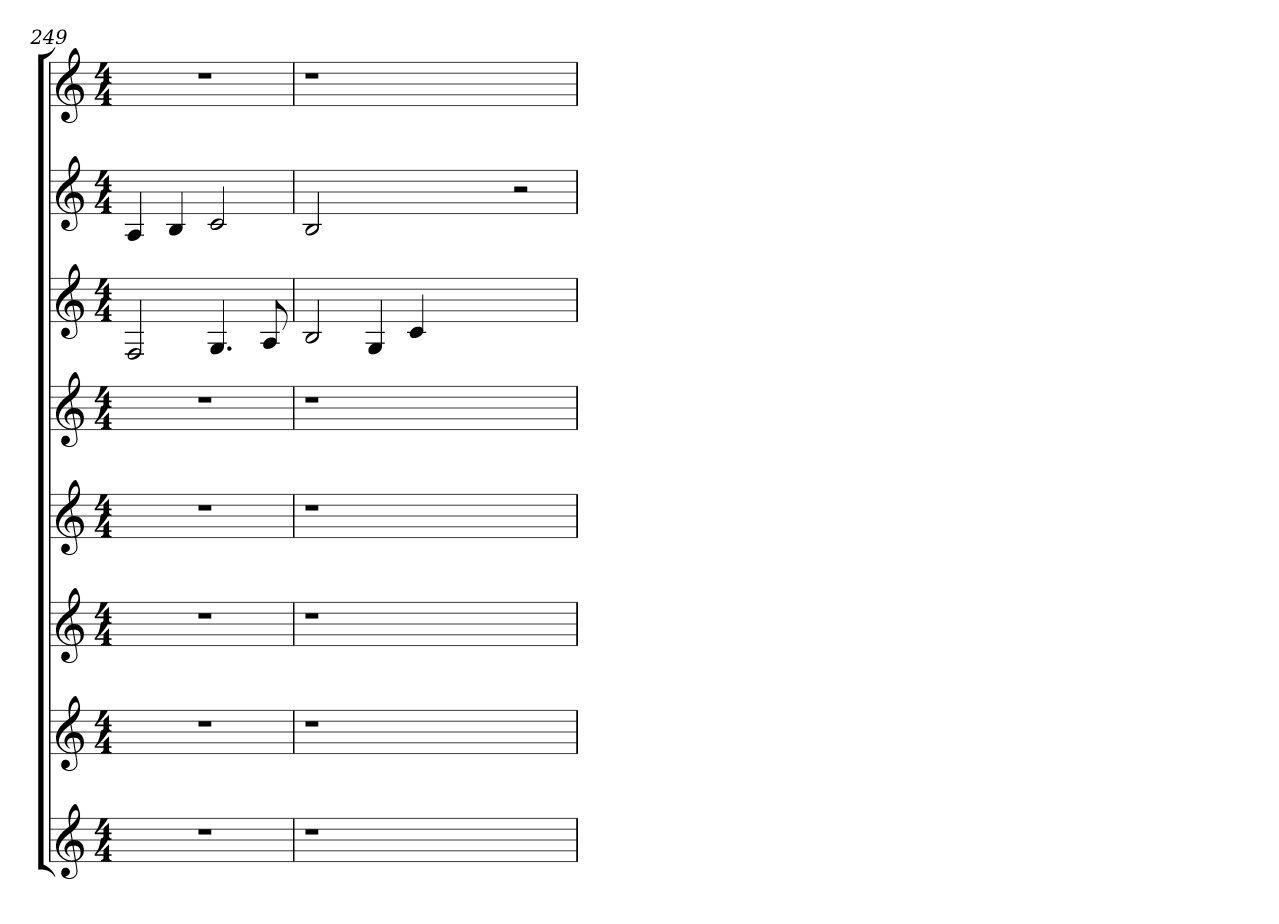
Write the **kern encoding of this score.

**kern	**kern	**kern	**kern	**kern	**kern	**kern	**kern
*part8	*part7	*part6	*part5	*part4	*part3	*part2	*part1
*staff8	*staff7	*staff6	*staff5	*staff4	*staff3	*staff2	*staff1
*clefG2	*clefG2	*clefG2	*clefG2	*clefG2	*clefG2	*clefG2	*clefG2
*k[]	*k[]	*k[]	*k[]	*k[]	*k[]	*k[]	*k[]
*M4/4	*M4/4	*M4/4	*M4/4	*M4/4	*M4/4	*M4/4	*M4/4
=249	=249	=249	=249	=249	=249	=249	=249
1r	1r	1r	1r	1r	2F/	4A/	1r
.	.	.	.	.	.	4B/	.
.	.	.	.	.	4.G/	2c/	.
.	.	.	.	.	8A/	.	.
=250	=250	=250	=250	=250	=250	=250	=250
1r	1r	1r	1r	1r	2B/	2B/	1r
.	.	.	.	.	4G/	1ryy	.
.	.	.	.	.	4c/	.	.
1ryy	1ryy	1ryy	1ryy	1ryy	1ryy	.	1ryy
.	.	.	.	.	.	2r	.
=	=	=	=	=	=	=	=
*-	*-	*-	*-	*-	*-	*-	*-
